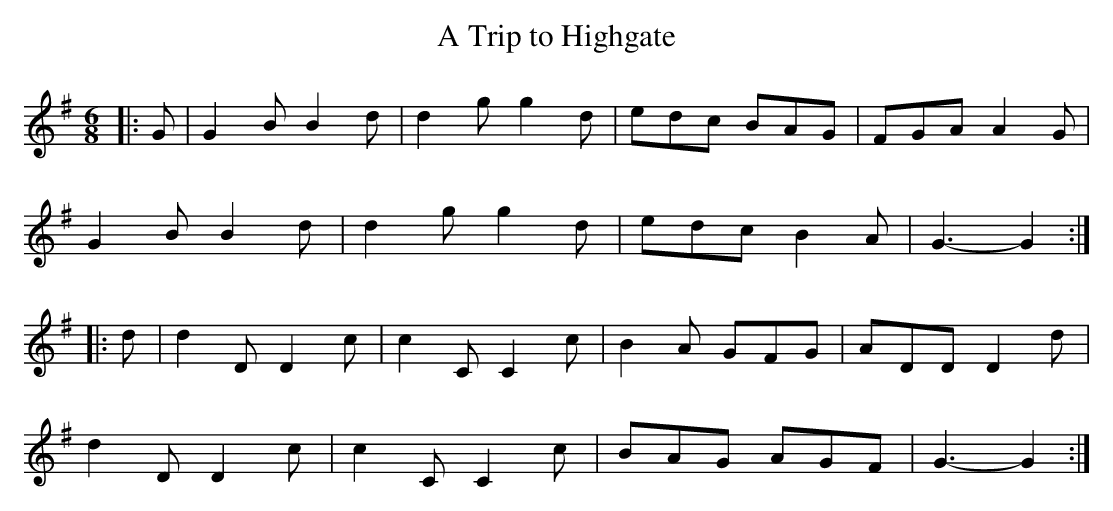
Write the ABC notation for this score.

X:1
T:A Trip to Highgate
M:6/8
L:1/8
K:G
|: G | G2B B2d | d2g g2d | edc BAG | FGA A2G |
G2B B2d | d2g g2d | edc B2A | G3-G2 :|
|: d | d2D D2c | c2C C2c | B2A GFG | ADD D2d |
d2D D2c | c2C C2c | BAG AGF | G3-G2 :|
